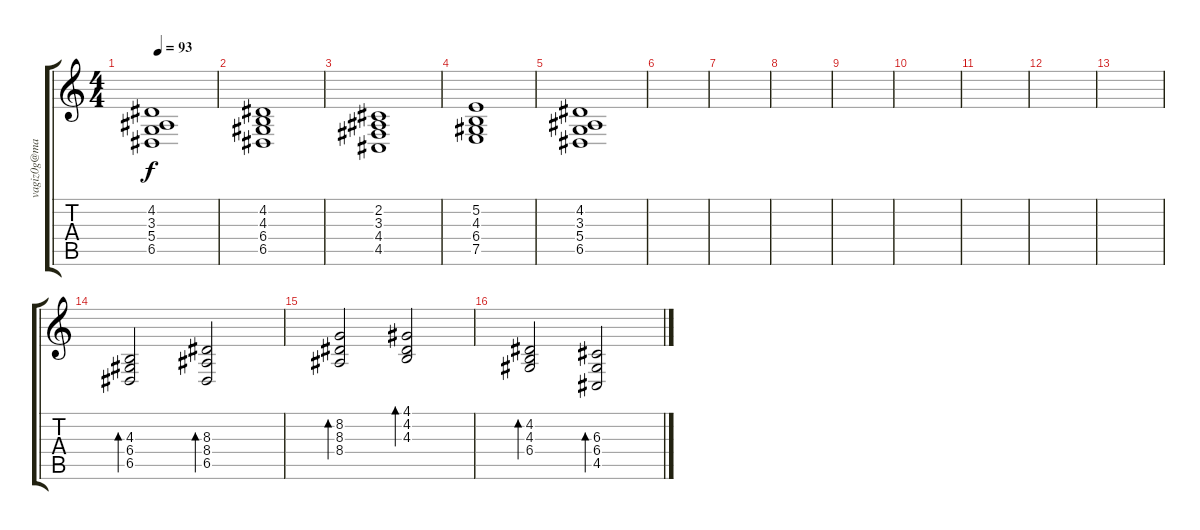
\track ("vagiz0g@mail.ru" "vagiz0g@ma") {solo instrument synthstrings2}
\staff {score tabs}
\tuning (E4 B3 G3 D3 A2 E2) {hide}
\ts (4 4)
\tempo 93
\clef g2
\ks c
(4.2 3.3 5.4 6.5).1{dy f} |
(4.2 4.3 6.4 6.5).1 |
(2.2 3.3 4.4 4.5).1 |
(5.2 4.3 6.4 7.5).1 |
(4.2 3.3 5.4 6.5).1 |
|
|
|
|
|
|
|
|
(4.3 6.4 6.5).2{bd 60} (8.3 8.4 6.5).2{bd 60} |
(8.2 8.3 8.4).2{bd 60} (4.1 4.2 4.3).2{bd 60} |
(4.2 4.3 6.4).2{bd 60} (6.3 6.4 4.5).2{bd 60}
